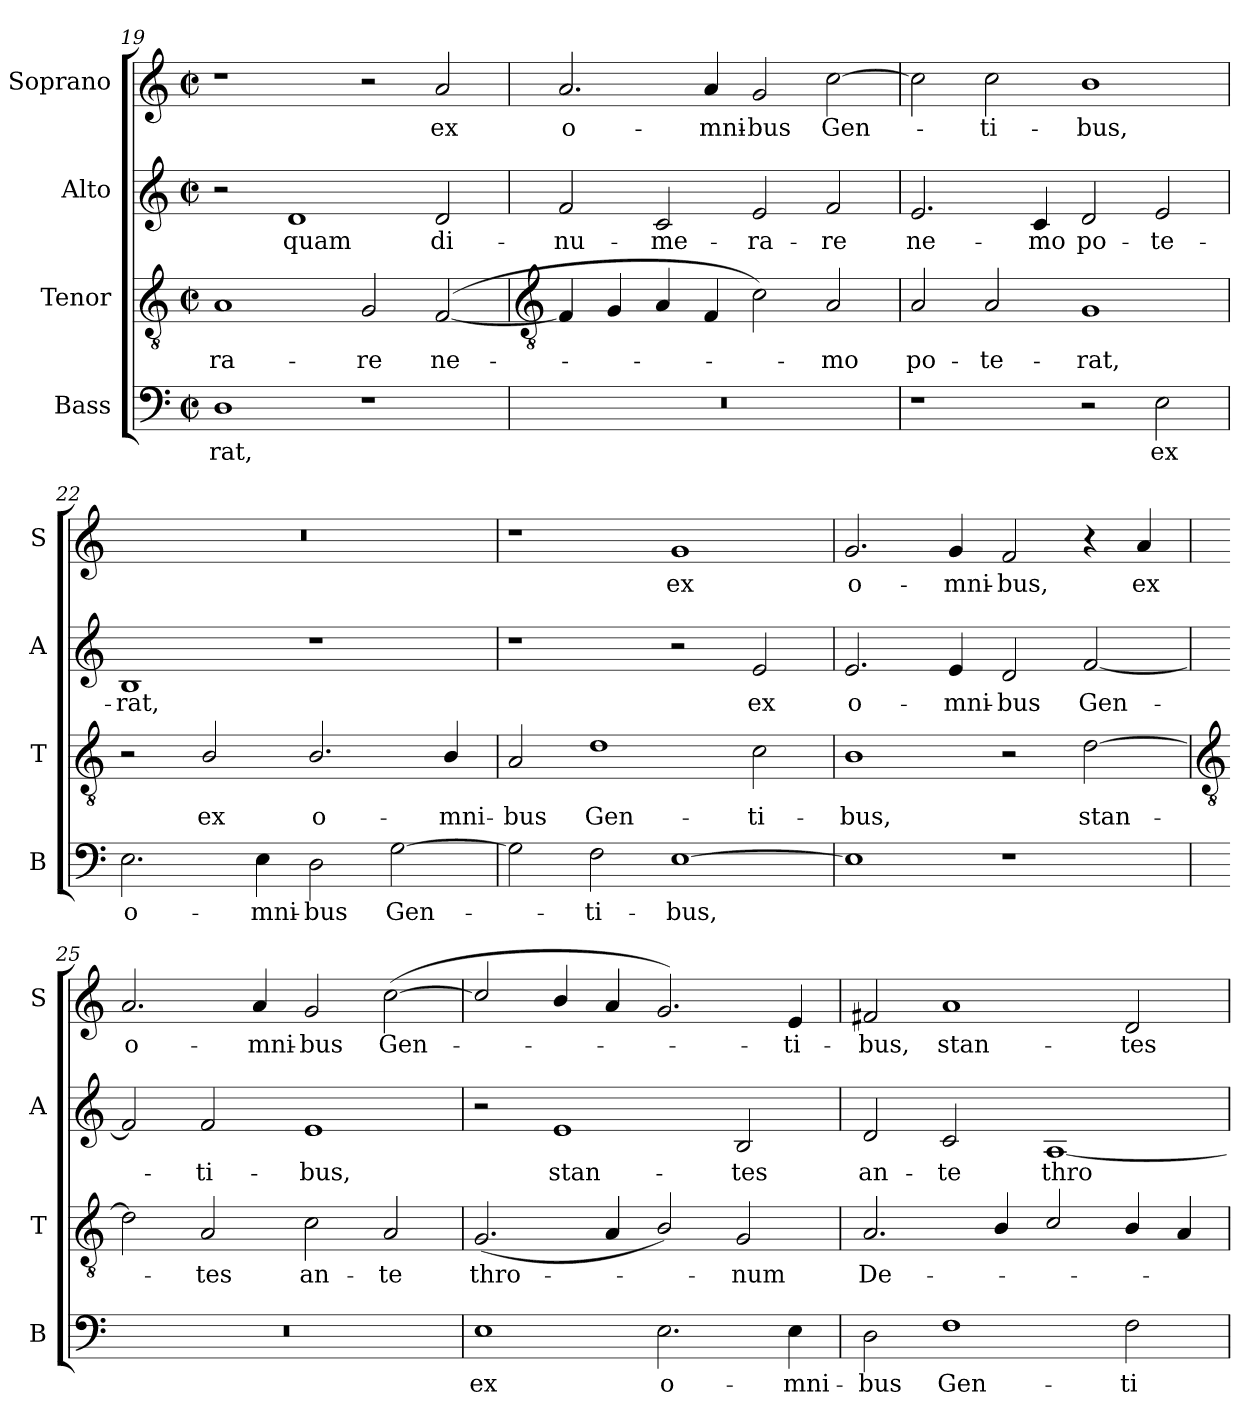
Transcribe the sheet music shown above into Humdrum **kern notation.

**kern	**text	**kern	**text	**kern	**text	**kern	**text
*part4	*part4	*part3	*part3	*part2	*part2	*part1	*part1
*staff4	*staff4	*staff3	*staff3	*staff2	*staff2	*staff1	*staff1
*I"Bass	*	*I"Tenor	*	*I"Alto	*	*I"Soprano	*
*I'B	*	*I'T	*	*I'A	*	*I'S	*
*clefF4	*	*clefGv2	*	*clefG2	*	*clefG2	*
*k[]	*	*k[]	*	*k[]	*	*k[]	*
*C:	*	*C:	*	*C:	*	*C:	*
*M4/2	*	*M4/2	*	*M4/2	*	*M4/2	*
*met(c|)	*	*met(c|)	*	*met(c|)	*	*met(c|)	*
=19	=19	=19	=19	=19	=19	=19	=19
!	!LO:LY:b	!	!LO:LY:b	!	!	!	!
1D	-rat,	1A	-ra-	2r	.	1r	.
!	!	!	!	!	!LO:LY:b	!	!
.	.	.	.	1d	quam	.	.
!	!	!	!LO:LY:b	!	!	!	!
1r	.	2G	-re	.	.	2r	.
!	!	!	!LO:LY:b	!	!LO:LY:b	!	!LO:LY:b
.	.	(<[2F	ne-	2d	di-	2a	ex
!!LO:LB:g=z
=20	=20	=20	=20	=20	=20	=20	=20
*	*	*clefGv2	*	*	*	*	*
!	!	!	!	!	!LO:LY:b	!	!LO:LY:b
0r	.	4F]	.	2f	-nu-	2.a	o-
.	.	4G	.	.	.	.	.
!	!	!	!	!	!LO:LY:b	!	!
.	.	4A	.	2c	-me-	.	.
!	!	!	!	!	!	!	!LO:LY:b
.	.	4F	.	.	.	4a	-mni-
!	!	!	!	!	!LO:LY:b	!	!LO:LY:b
.	.	2c)	.	2e	-ra-	2g	-bus
!	!	!	!LO:LY:b	!	!LO:LY:b	!	!LO:LY:b
.	.	2A	mo	2f	-re	[2cc	Gen-
=21	=21	=21	=21	=21	=21	=21	=21
!	!	!	!LO:LY:b	!	!LO:LY:b	!	!
1r	.	2A	po-	2.e	ne-	2cc]	.
!	!	!	!LO:LY:b	!	!	!	!LO:LY:b
.	.	2A	-te-	.	.	2cc	ti-
!	!	!	!	!	!LO:LY:b	!	!
.	.	.	.	4c	-mo	.	.
!	!	!	!LO:LY:b	!	!LO:LY:b	!	!LO:LY:b
2r	.	1G	-rat,	2d	po-	1b	-bus,
!	!LO:LY:b	!	!	!	!LO:LY:b	!	!
2E	ex	.	.	2e	-te-	.	.
=22	=22	=22	=22	=22	=22	=22	=22
!	!LO:LY:b	!	!	!	!LO:LY:b	!	!
2.E	o-	2r	.	1B	-rat,	0r	.
!	!	!	!LO:LY:b	!	!	!	!
.	.	2B/	ex	.	.	.	.
!	!LO:LY:b	!	!	!	!	!	!
4E	-mni-	.	.	.	.	.	.
!	!LO:LY:b	!	!LO:LY:b	!	!	!	!
2D	-bus	2.B/	o-	1r	.	.	.
!	!LO:LY:b	!	!	!	!	!	!
[2G	Gen-	.	.	.	.	.	.
!	!	!	!LO:LY:b	!	!	!	!
.	.	4B/	-mni-	.	.	.	.
=23	=23	=23	=23	=23	=23	=23	=23
!	!	!	!LO:LY:b	!	!	!	!
2G]	.	2A	-bus	1r	.	1r	.
!	!LO:LY:b	!	!LO:LY:b	!	!	!	!
2F	ti-	1d	Gen-	.	.	.	.
!	!LO:LY:b	!	!	!	!	!	!LO:LY:b
[1E	-bus,	.	.	2r	.	1g	ex
!	!	!	!LO:LY:b	!	!LO:LY:b	!	!
.	.	2c	-ti-	2e	ex	.	.
=24	=24	=24	=24	=24	=24	=24	=24
!	!	!	!LO:LY:b	!	!LO:LY:b	!	!LO:LY:b
1E]	.	1B	-bus,	2.e	o-	2.g	o-
!	!	!	!	!	!LO:LY:b	!	!LO:LY:b
.	.	.	.	4e	-mni-	4g	-mni-
!	!	!	!	!	!LO:LY:b	!	!LO:LY:b
1r	.	2r	.	2d	-bus	2f	-bus,
!	!	!	!LO:LY:b	!	!LO:LY:b	!	!
.	.	[2d	stan-	[2f	Gen-	4r	.
!	!	!	!	!	!	!	!LO:LY:b
.	.	.	.	.	.	4a	ex
!!LO:LB:g=z
=25	=25	=25	=25	=25	=25	=25	=25
*	*	*clefGv2	*	*	*	*	*
!	!	!	!	!	!	!	!LO:LY:b
0r	.	2d]	.	2f]	.	2.a	o-
!	!	!	!LO:LY:b	!	!LO:LY:b	!	!
.	.	2A	tes	2f	ti-	.	.
!	!	!	!	!	!	!	!LO:LY:b
.	.	.	.	.	.	4a	-mni-
!	!	!	!LO:LY:b	!	!LO:LY:b	!	!LO:LY:b
.	.	2c	an-	1e	-bus,	2g	-bus
!	!	!	!LO:LY:b	!	!	!	!LO:LY:b
.	.	2A	-te	.	.	(<[2cc	Gen-
=26	=26	=26	=26	=26	=26	=26	=26
!	!LO:LY:b	!	!LO:LY:b	!	!	!	!
1E	ex	(<2.G	thro-	2r	.	2cc/]	.
!	!	!	!	!	!LO:LY:b	!	!
.	.	.	.	1e	stan-	4b/	.
.	.	4A	.	.	.	4a	.
!	!LO:LY:b	!	!	!	!	!	!
2.E	o-	2B/)	.	.	.	2.g)	.
!	!	!	!LO:LY:b	!	!LO:LY:b	!	!
.	.	2G	num	2B	-tes	.	.
!	!LO:LY:b	!	!	!	!	!	!LO:LY:b
4E	-mni-	.	.	.	.	4e	ti-
=27	=27	=27	=27	=27	=27	=27	=27
!	!LO:LY:b	!	!LO:LY:b	!	!LO:LY:b	!	!LO:LY:b
2D	-bus	2.A	De-	2d	an-	2f#X	-bus,
!	!LO:LY:b	!	!	!	!LO:LY:b	!	!LO:LY:b
1F	Gen-	.	.	2c	-te	1a	stan-
.	.	4B/	.	.	.	.	.
!	!	!	!	!	!LO:LY:b	!	!
.	.	2c/	.	[1A	thro-	.	.
!	!LO:LY:b	!	!	!	!	!	!LO:LY:b
2F	-ti-	4B/	.	.	.	2d	-tes
.	.	4A	.	.	.	.	.
=	=	=	=	=	=	=	=
*-	*-	*-	*-	*-	*-	*-	*-
